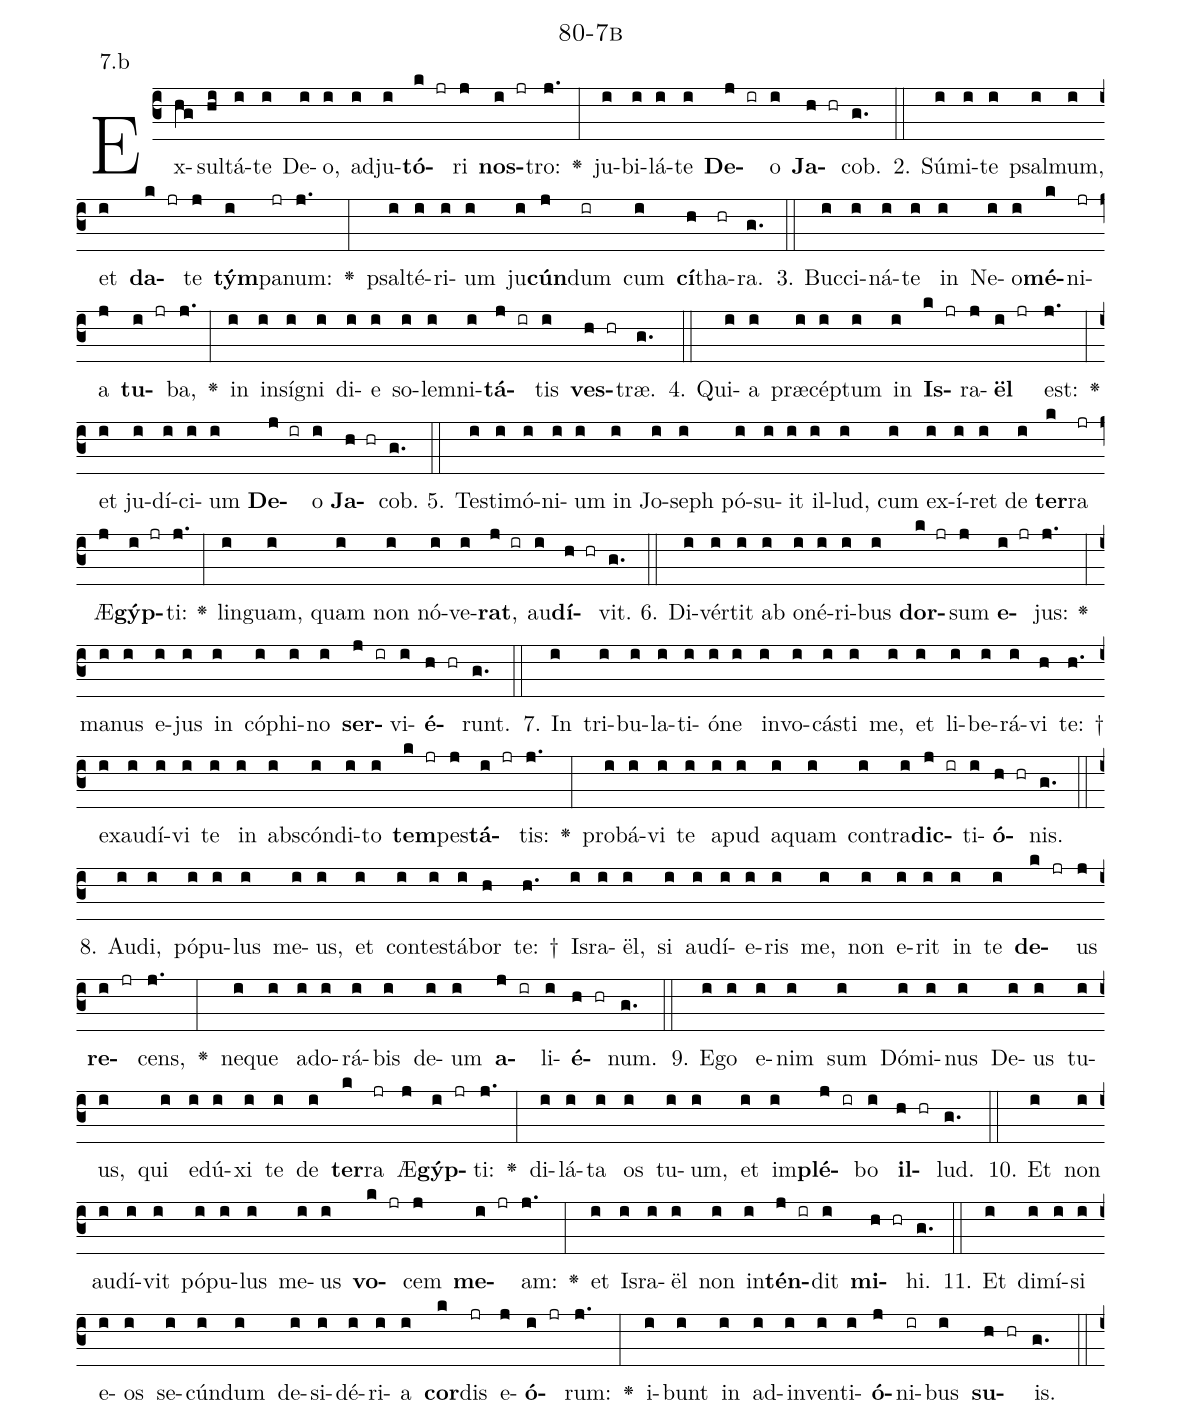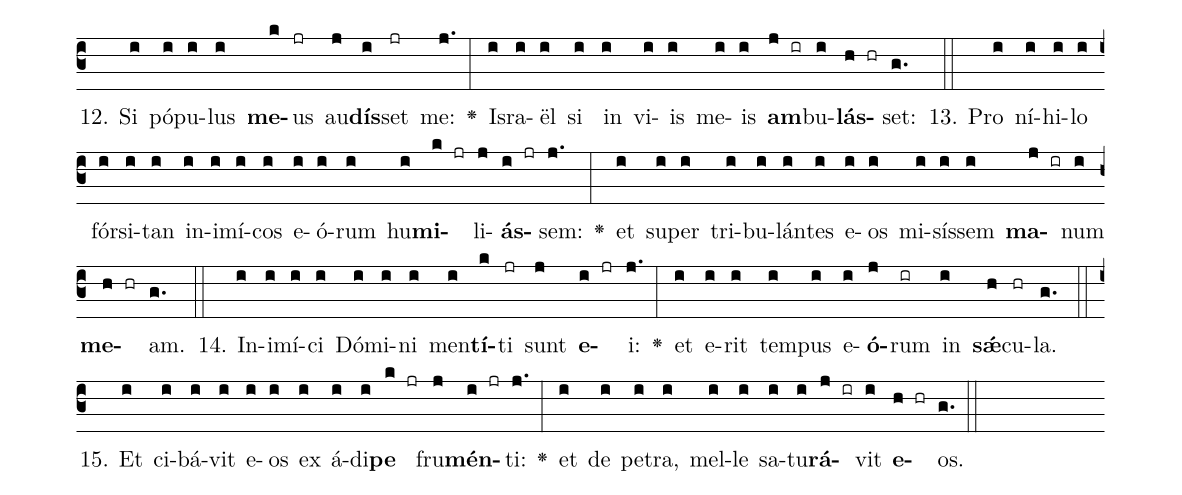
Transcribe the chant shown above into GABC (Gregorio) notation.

name: 80-7b;
annotation: 7.b;
%%
(c3)Ex(hg)sul(hi)tá(i)te(i) De(i)o,(i) ad(i)ju(i)<b>tó</b>(k jr)ri(j) <b>nos</b>(i jr)tro:(j.) <v>\greheightstar</v>(:) ju(i)bi(i)lá(i)te(i) <b>De</b>(j ir)o(i) <b>Ja</b>(h hr)cob.(g.) (::)
2. Sú(i)mi(i)te(i) psal(i)mum,(i) et(i) <b>da</b>(k jr)te(j) <b>tým</b>(i)pa(jr)num:(j.) <v>\greheightstar</v>(:) psal(i)té(i)ri(i)um(i) ju(i)<b>cún</b>(j)dum(ir) cum(i) <b>cí</b>(h)tha(hr)ra.(g.) (::)
3. Buc(i)ci(i)ná(i)te(i) in(i) Ne(i)o(i)<b>mé</b>(k)ni(jr)a(j) <b>tu</b>(i jr)ba,(j.) <v>\greheightstar</v>(:) in(i) in(i)sí(i)gni(i) di(i)e(i) so(i)lem(i)ni(i)<b>tá</b>(j ir)tis(i) <b>ves</b>(h hr)træ.(g.) (::)
4. Qui(i)a(i) præ(i)cép(i)tum(i) in(i) <b>Is</b>(k jr)ra(j)<b>ël</b>(i jr) est:(j.) <v>\greheightstar</v>(:) et(i) ju(i)dí(i)ci(i)um(i) <b>De</b>(j ir)o(i) <b>Ja</b>(h hr)cob.(g.) (::)
5. Tes(i)ti(i)mó(i)ni(i)um(i) in(i) Jo(i)seph(i) pó(i)su(i)it(i) il(i)lud,(i) cum(i) ex(i)í(i)ret(i) de(i) <b>ter</b>(k)ra(jr) Æ(j)<b>gýp</b>(i jr)ti:(j.) <v>\greheightstar</v>(:) lin(i)guam,(i) quam(i) non(i) nó(i)ve(i)<b>rat</b>,(j ir) au(i)<b>dí</b>(h hr)vit.(g.) (::)
6. Di(i)vér(i)tit(i) ab(i) o(i)né(i)ri(i)bus(i) <b>dor</b>(k jr)sum(j) <b>e</b>(i jr)jus:(j.) <v>\greheightstar</v>(:) ma(i)nus(i) e(i)jus(i) in(i) có(i)phi(i)no(i) <b>ser</b>(j ir)vi(i)<b>é</b>(h hr)runt.(g.) (::)
7. In(i) tri(i)bu(i)la(i)ti(i)ó(i)ne(i) in(i)vo(i)cás(i)ti(i) me,(i) et(i) li(i)be(i)rá(i)vi(h) te: †(h.) ex(i)au(i)dí(i)vi(i) te(i) in(i) abs(i)cón(i)di(i)to(i) <b>tem</b>(k jr)pes(j)<b>tá</b>(i jr)tis:(j.) <v>\greheightstar</v>(:) pro(i)bá(i)vi(i) te(i) a(i)pud(i) a(i)quam(i) con(i)tra(i)<b>dic</b>(j ir)ti(i)<b>ó</b>(h hr)nis.(g.) (::)
8. Au(i)di,(i) pó(i)pu(i)lus(i) me(i)us,(i) et(i) con(i)tes(i)tá(i)bor(h) te: †(h.) Is(i)ra(i)ël,(i) si(i) au(i)dí(i)e(i)ris(i) me,(i) non(i) e(i)rit(i) in(i) te(i) <b>de</b>(k jr)us(j) <b>re</b>(i jr)cens,(j.) <v>\greheightstar</v>(:) ne(i)que(i) ad(i)o(i)rá(i)bis(i) de(i)um(i) <b>a</b>(j ir)li(i)<b>é</b>(h hr)num.(g.) (::)
9. E(i)go(i) e(i)nim(i) sum(i) Dó(i)mi(i)nus(i) De(i)us(i) tu(i)us,(i) qui(i) e(i)dú(i)xi(i) te(i) de(i) <b>ter</b>(k)ra(jr) Æ(j)<b>gýp</b>(i jr)ti:(j.) <v>\greheightstar</v>(:) di(i)lá(i)ta(i) os(i) tu(i)um,(i) et(i) im(i)<b>plé</b>(j ir)bo(i) <b>il</b>(h hr)lud.(g.) (::)
10. Et(i) non(i) au(i)dí(i)vit(i) pó(i)pu(i)lus(i) me(i)us(i) <b>vo</b>(k jr)cem(j) <b>me</b>(i jr)am:(j.) <v>\greheightstar</v>(:) et(i) Is(i)ra(i)ël(i) non(i) in(i)<b>tén</b>(j ir)dit(i) <b>mi</b>(h hr)hi.(g.) (::)
11. Et(i) di(i)mí(i)si(i) e(i)os(i) se(i)cún(i)dum(i) de(i)si(i)dé(i)ri(i)a(i) <b>cor</b>(k)dis(jr) e(j)<b>ó</b>(i jr)rum:(j.) <v>\greheightstar</v>(:) i(i)bunt(i) in(i) ad(i)in(i)ven(i)ti(i)<b>ó</b>(j)ni(ir)bus(i) <b>su</b>(h hr)is.(g.) (::)
12. Si(i) pó(i)pu(i)lus(i) <b>me</b>(k)us(jr) au(j)<b>dís</b>(i)set(jr) me:(j.) <v>\greheightstar</v>(:) Is(i)ra(i)ël(i) si(i) in(i) vi(i)is(i) me(i)is(i) <b>am</b>(j ir)bu(i)<b>lás</b>(h hr)set:(g.) (::)
13. Pro(i) ní(i)hi(i)lo(i) fór(i)si(i)tan(i) in(i)i(i)mí(i)cos(i) e(i)ó(i)rum(i) hu(i)<b>mi</b>(k jr)li(j)<b>ás</b>(i jr)sem:(j.) <v>\greheightstar</v>(:) et(i) su(i)per(i) tri(i)bu(i)lán(i)tes(i) e(i)os(i) mi(i)sís(i)sem(i) <b>ma</b>(j ir)num(i) <b>me</b>(h hr)am.(g.) (::)
14. In(i)i(i)mí(i)ci(i) Dó(i)mi(i)ni(i) men(i)<b>tí</b>(k)ti(jr) sunt(j) <b>e</b>(i jr)i:(j.) <v>\greheightstar</v>(:) et(i) e(i)rit(i) tem(i)pus(i) e(i)<b>ó</b>(j)rum(ir) in(i) <b>sǽ</b>(h)cu(hr)la.(g.) (::)
15. Et(i) ci(i)bá(i)vit(i) e(i)os(i) ex(i) á(i)di(i)<b>pe</b>(k jr) fru(j)<b>mén</b>(i jr)ti:(j.) <v>\greheightstar</v>(:) et(i) de(i) pe(i)tra,(i) mel(i)le(i) sa(i)tu(i)<b>rá</b>(j ir)vit(i) <b>e</b>(h hr)os.(g.) (::)
